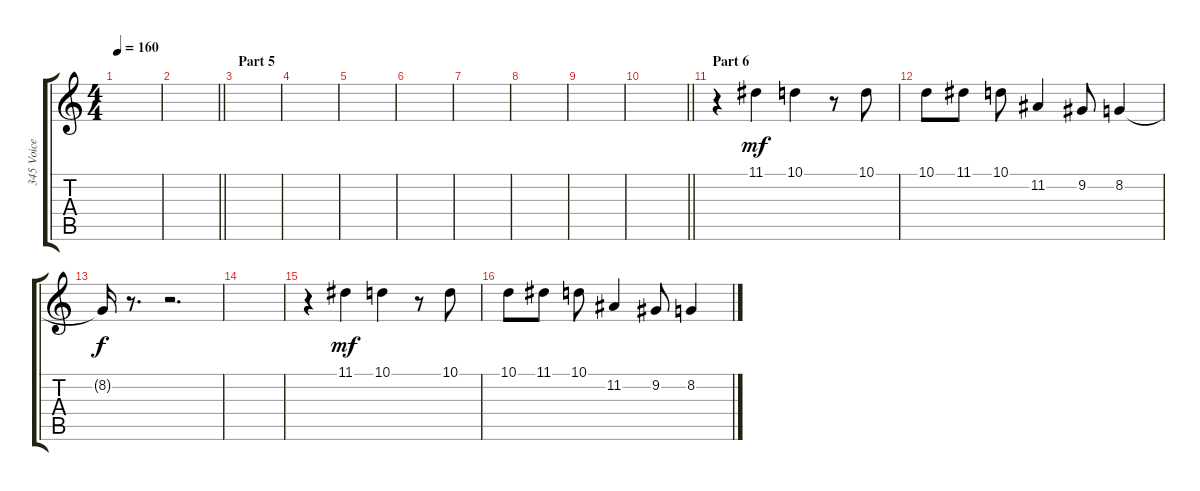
\track ("345 Voice" "345 Voice") {instrument pad7halo}
\staff {score tabs}
\tuning (E4 B3 G3 D3 A2 E2) {hide}
\ts (4 4)
\tempo 160
\clef g2
\ks c
|
\barLineRight lightlight
|
\section ("" "Part 5")
|
|
|
|
|
|
|
\barLineRight lightlight
|
\section ("" "Part 6")
r.4 11.1.4{dy mf} 10.1.4 r.8 10.1.8 |
10.1.8 11.1.8 10.1.8 11.2.4 9.2.8 8.2.4 |
8.2{t}.16{dy f} r.8{d} r.2{d} |
|
r.4 11.1.4{dy mf} 10.1.4 r.8 10.1.8 |
10.1.8 11.1.8 10.1.8 11.2.4 9.2.8 8.2.4
